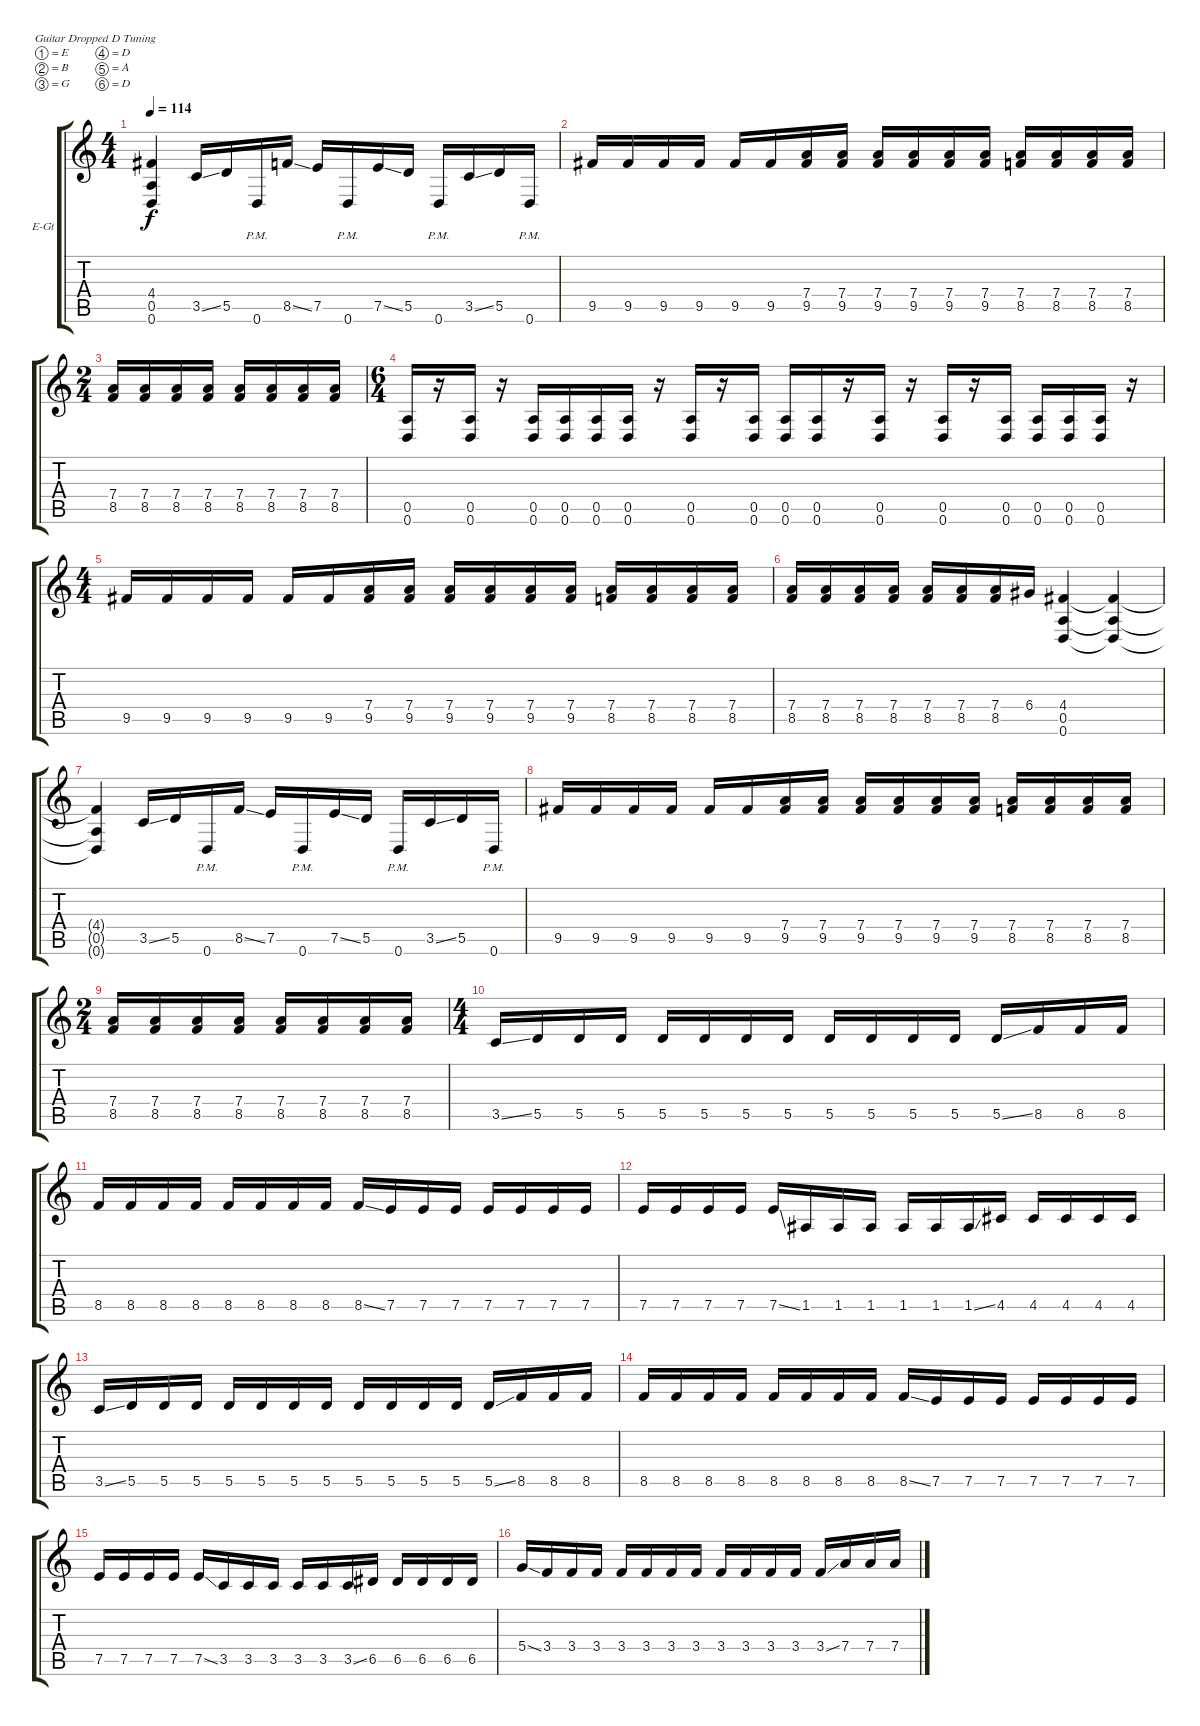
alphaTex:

\bracketExtendMode groupsimilarinstruments
\firstSystemTrackNameOrientation horizontal
\otherSystemsTrackNameOrientation horizontal
\track ("Guitar" "E-Gt") {instrument overdrivenguitar}
\staff {score tabs}
\tuning (E4 B3 G3 D3 A2 D2)
\ts (4 4)
\tempo 114
\clef g2
\ks c
(4.4{t} 0.5{t} 0.6{t}).4{dy f} 3.5{ss}.16 5.5.16 0.6{pm}.16 8.5{ss}.16 7.5.16 0.6{pm}.16 7.5{ss}.16 5.5.16 0.6{pm}.16 3.5{ss}.16 5.5.16 0.6{pm}.16 |
9.5.16 9.5.16 9.5.16 9.5.16 9.5.16 9.5.16 (7.4 9.5).16 (7.4 9.5).16 (7.4 9.5).16 (7.4 9.5).16 (7.4 9.5).16 (7.4 9.5).16 (7.4 8.5).16 (7.4 8.5).16 (7.4 8.5).16 (7.4 8.5).16 |
\ts (2 4)
(7.4 8.5).16 (7.4 8.5).16 (7.4 8.5).16 (7.4 8.5).16 (7.4 8.5).16 (7.4 8.5).16 (7.4 8.5).16 (7.4 8.5).16 |
\ts (6 4)
(0.5 0.6).16 r.16 (0.5 0.6).16 r.16 (0.5 0.6).16 (0.5 0.6).16 (0.5 0.6).16 (0.5 0.6).16 r.16 (0.5 0.6).16 r.16 (0.5 0.6).16 (0.5 0.6).16 (0.5 0.6).16 r.16 (0.5 0.6).16 r.16 (0.5 0.6).16 r.16 (0.5 0.6).16 (0.5 0.6).16 (0.5 0.6).16 (0.5 0.6).16 r.16 |
\ts (4 4)
9.5.16 9.5.16 9.5.16 9.5.16 9.5.16 9.5.16 (7.4 9.5).16 (7.4 9.5).16 (7.4 9.5).16 (7.4 9.5).16 (7.4 9.5).16 (7.4 9.5).16 (7.4 8.5).16 (7.4 8.5).16 (7.4 8.5).16 (7.4 8.5).16 |
(7.4 8.5).16 (7.4 8.5).16 (7.4 8.5).16 (7.4 8.5).16 (7.4 8.5).16 (7.4 8.5).16 (7.4 8.5).16 6.4.16 (4.4 0.5 0.6).4 (4.4{t} 0.5{t} 0.6{t}).4 |
(4.4{t} 0.5{t} 0.6{t}).4 3.5{ss}.16 5.5.16 0.6{pm}.16 8.5{ss}.16 7.5.16 0.6{pm}.16 7.5{ss}.16 5.5.16 0.6{pm}.16 3.5{ss}.16 5.5.16 0.6{pm}.16 |
9.5.16 9.5.16 9.5.16 9.5.16 9.5.16 9.5.16 (7.4 9.5).16 (7.4 9.5).16 (7.4 9.5).16 (7.4 9.5).16 (7.4 9.5).16 (7.4 9.5).16 (7.4 8.5).16 (7.4 8.5).16 (7.4 8.5).16 (7.4 8.5).16 |
\ts (2 4)
(7.4 8.5).16 (7.4 8.5).16 (7.4 8.5).16 (7.4 8.5).16 (7.4 8.5).16 (7.4 8.5).16 (7.4 8.5).16 (7.4 8.5).16 |
\ts (4 4)
3.5{ss}.16 5.5.16 5.5.16 5.5.16 5.5.16 5.5.16 5.5.16 5.5.16 5.5.16 5.5.16 5.5.16 5.5.16 5.5{ss}.16 8.5.16 8.5.16 8.5.16 |
8.5.16 8.5.16 8.5.16 8.5.16 8.5.16 8.5.16 8.5.16 8.5.16 8.5{ss}.16 7.5.16 7.5.16 7.5.16 7.5.16 7.5.16 7.5.16 7.5.16 |
7.5.16 7.5.16 7.5.16 7.5.16 7.5{ss}.16 1.5.16 1.5.16 1.5.16 1.5.16 1.5.16 1.5{ss}.16 4.5.16 4.5.16 4.5.16 4.5.16 4.5.16 |
3.5{ss}.16 5.5.16 5.5.16 5.5.16 5.5.16 5.5.16 5.5.16 5.5.16 5.5.16 5.5.16 5.5.16 5.5.16 5.5{ss}.16 8.5.16 8.5.16 8.5.16 |
8.5.16 8.5.16 8.5.16 8.5.16 8.5.16 8.5.16 8.5.16 8.5.16 8.5{ss}.16 7.5.16 7.5.16 7.5.16 7.5.16 7.5.16 7.5.16 7.5.16 |
7.5.16 7.5.16 7.5.16 7.5.16 7.5{ss}.16 3.5.16 3.5.16 3.5.16 3.5.16 3.5.16 3.5{ss}.16 6.5.16 6.5.16 6.5.16 6.5.16 6.5.16 |
5.4{ss}.16 3.4.16 3.4.16 3.4.16 3.4.16 3.4.16 3.4.16 3.4.16 3.4.16 3.4.16 3.4.16 3.4.16 3.4{ss}.16 7.4.16 7.4.16 7.4.16
